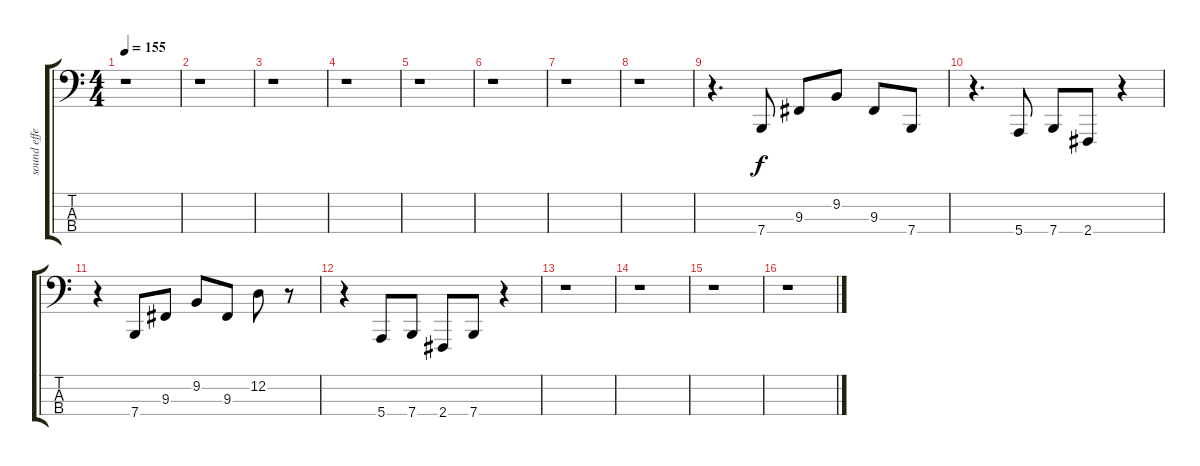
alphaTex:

\track ("sound effect" "sound effe") {instrument lead1square}
\staff {score tabs}
\tuning (G2 D2 A1 E1) {hide}
\ts (4 4)
\tempo 155
\clef f4
\ks c
r.1{dy f instrument lead1square} |
r.1 |
r.1 |
r.1 |
r.1 |
r.1 |
r.1 |
r.1 |
r.4{d} 7.4.8 9.3.8 9.2.8 9.3.8 7.4.8 |
r.4{d} 5.4.8 7.4.8 2.4.8 r.4 |
r.4 7.4.8 9.3.8 9.2.8 9.3.8 12.2.8 r.8 |
r.4 5.4.8 7.4.8 2.4.8 7.4.8 r.4 |
r.1 |
r.1 |
r.1 |
r.1
